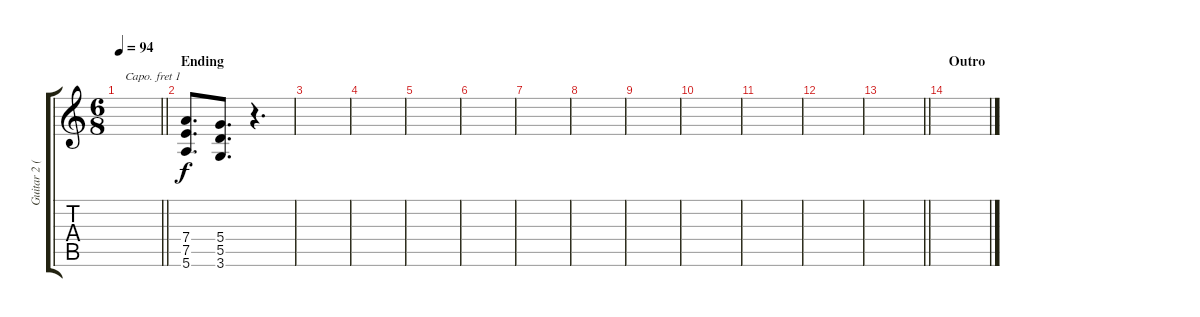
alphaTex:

\track ("Guitar 2 (Studio)" "Guitar 2 (") {instrument distortionguitar}
\staff {score tabs}
\capo 1
\tuning (Eb4 Bb3 Gb3 Db3 Ab2 Eb2) {hide}
\ts (6 8)
\tempo 94
\clef g2
\barLineRight lightlight
\ks c
|
\section ("" "Ending")
(7.4 7.5 5.6).8{d} (5.4 5.5 3.6).8{d} r.4{d} |
|
|
|
|
|
|
|
|
|
|
\barLineRight lightlight
|
\section ("" "Outro")
